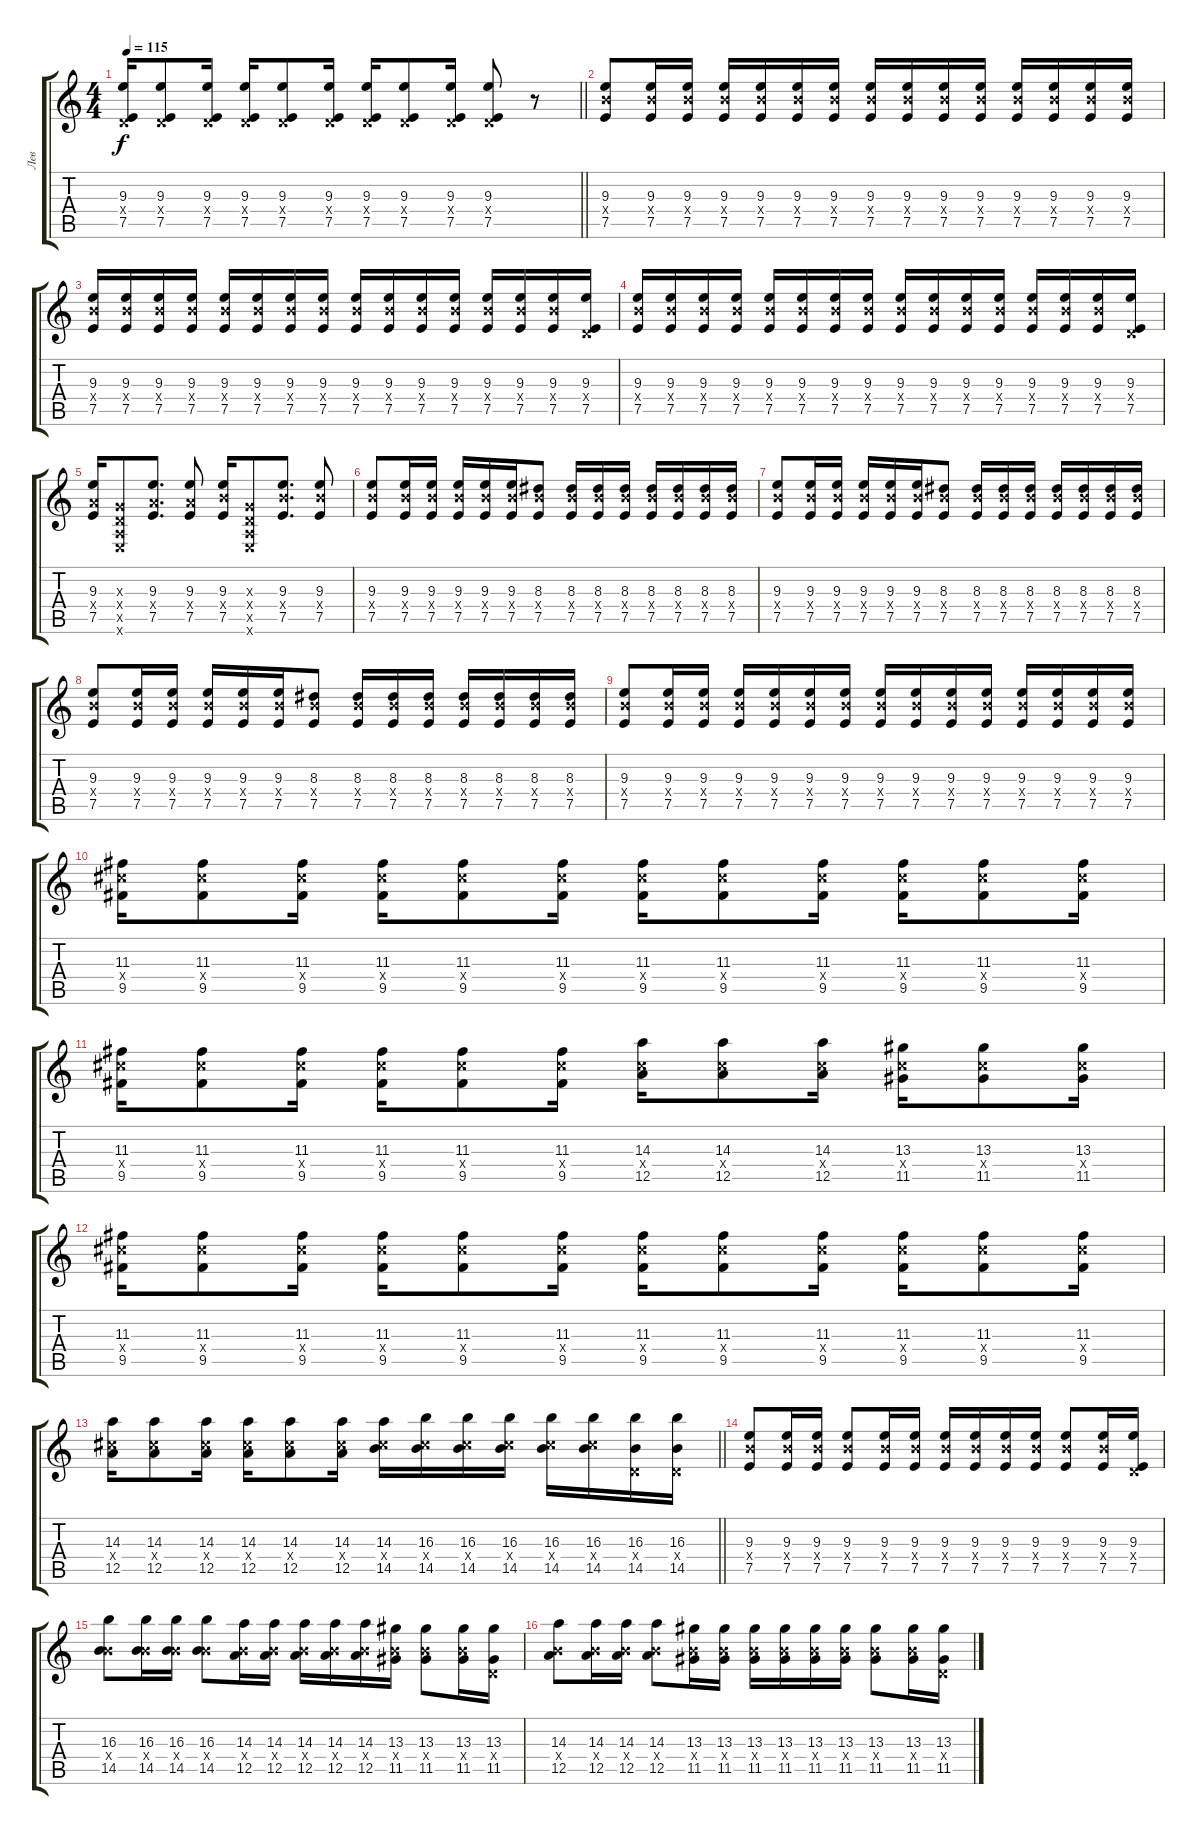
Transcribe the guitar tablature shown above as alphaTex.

\track ("Лев" "Лев") {instrument overdrivenguitar}
\staff {score tabs}
\tuning (E4 B3 G3 D3 A2 E2) {hide}
\ts (4 4)
\tempo 115
\clef g2
\barLineRight lightlight
\ks c
(9.3 0.4{x} 7.5).16{dy f} (9.3 0.4{x} 7.5).8 (9.3 0.4{x} 7.5).16 (9.3 0.4{x} 7.5).16 (9.3 0.4{x} 7.5).8 (9.3 0.4{x} 7.5).16 (9.3 0.4{x} 7.5).16 (9.3 0.4{x} 7.5).8 (9.3 0.4{x} 7.5).16 (9.3 0.4{x} 7.5).8 r.8 |
(9.3 9.4{x} 7.5).8 (9.3 9.4{x} 7.5).16 (9.3 9.4{x} 7.5).16 (9.3 9.4{x} 7.5).16 (9.3 9.4{x} 7.5).16 (9.3 9.4{x} 7.5).16 (9.3 9.4{x} 7.5).16 (9.3 9.4{x} 7.5).16 (9.3 9.4{x} 7.5).16 (9.3 9.4{x} 7.5).16 (9.3 9.4{x} 7.5).16 (9.3 9.4{x} 7.5).16 (9.3 9.4{x} 7.5).16 (9.3 9.4{x} 7.5).16 (9.3 9.4{x} 7.5).16 |
(9.3 9.4{x} 7.5).16 (9.3 9.4{x} 7.5).16 (9.3 9.4{x} 7.5).16 (9.3 9.4{x} 7.5).16 (9.3 9.4{x} 7.5).16 (9.3 9.4{x} 7.5).16 (9.3 9.4{x} 7.5).16 (9.3 9.4{x} 7.5).16 (9.3 9.4{x} 7.5).16 (9.3 9.4{x} 7.5).16 (9.3 9.4{x} 7.5).16 (9.3 9.4{x} 7.5).16 (9.3 9.4{x} 7.5).16 (9.3 9.4{x} 7.5).16 (9.3 9.4{x} 7.5).16 (9.3 0.4{x} 7.5).16 |
(9.3 9.4{x} 7.5).16 (9.3 9.4{x} 7.5).16 (9.3 9.4{x} 7.5).16 (9.3 9.4{x} 7.5).16 (9.3 9.4{x} 7.5).16 (9.3 9.4{x} 7.5).16 (9.3 9.4{x} 7.5).16 (9.3 9.4{x} 7.5).16 (9.3 9.4{x} 7.5).16 (9.3 9.4{x} 7.5).16 (9.3 9.4{x} 7.5).16 (9.3 9.4{x} 7.5).16 (9.3 9.4{x} 7.5).16 (9.3 9.4{x} 7.5).16 (9.3 9.4{x} 7.5).16 (9.3 0.4{x} 7.5).16 |
(9.3 7.4{x} 7.5).16 (0.3{x} 0.4{x} 0.5{x} 0.6{x}).8 (9.3 7.4{x} 7.5).8{d} (9.3 7.4{x} 7.5).8 (9.3 9.4{x} 7.5).16 (0.3{x} 0.4{x} 0.5{x} 0.6{x}).8 (9.3 9.4{x} 7.5).8{d} (9.3 9.4{x} 7.5).8 |
(9.3 9.4{x} 7.5).8 (9.3 9.4{x} 7.5).16 (9.3 9.4{x} 7.5).16 (9.3 9.4{x} 7.5).16 (9.3 9.4{x} 7.5).16 (9.3 9.4{x} 7.5).16 (8.3 9.4{x} 7.5).8 (8.3 9.4{x} 7.5).16 (8.3 9.4{x} 7.5).16 (8.3 9.4{x} 7.5).16 (8.3 9.4{x} 7.5).16 (8.3 9.4{x} 7.5).16 (8.3 9.4{x} 7.5).16 (8.3 9.4{x} 7.5).16 |
(9.3 9.4{x} 7.5).8 (9.3 9.4{x} 7.5).16 (9.3 9.4{x} 7.5).16 (9.3 9.4{x} 7.5).16 (9.3 9.4{x} 7.5).16 (9.3 9.4{x} 7.5).16 (8.3 9.4{x} 7.5).8 (8.3 9.4{x} 7.5).16 (8.3 9.4{x} 7.5).16 (8.3 9.4{x} 7.5).16 (8.3 9.4{x} 7.5).16 (8.3 9.4{x} 7.5).16 (8.3 9.4{x} 7.5).16 (8.3 9.4{x} 7.5).16 |
(9.3 9.4{x} 7.5).8 (9.3 9.4{x} 7.5).16 (9.3 9.4{x} 7.5).16 (9.3 9.4{x} 7.5).16 (9.3 9.4{x} 7.5).16 (9.3 9.4{x} 7.5).16 (8.3 9.4{x} 7.5).8 (8.3 9.4{x} 7.5).16 (8.3 9.4{x} 7.5).16 (8.3 9.4{x} 7.5).16 (8.3 9.4{x} 7.5).16 (8.3 9.4{x} 7.5).16 (8.3 9.4{x} 7.5).16 (8.3 9.4{x} 7.5).16 |
(9.3 9.4{x} 7.5).8 (9.3 9.4{x} 7.5).16 (9.3 9.4{x} 7.5).16 (9.3 9.4{x} 7.5).16 (9.3 9.4{x} 7.5).16 (9.3 9.4{x} 7.5).16 (9.3 9.4{x} 7.5).16 (9.3 9.4{x} 7.5).16 (9.3 9.4{x} 7.5).16 (9.3 9.4{x} 7.5).16 (9.3 9.4{x} 7.5).16 (9.3 9.4{x} 7.5).16 (9.3 9.4{x} 7.5).16 (9.3 9.4{x} 7.5).16 (9.3 9.4{x} 7.5).16 |
(11.3 11.4{x} 9.5).16 (11.3 11.4{x} 9.5).8 (11.3 11.4{x} 9.5).16 (11.3 11.4{x} 9.5).16 (11.3 11.4{x} 9.5).8 (11.3 11.4{x} 9.5).16 (11.3 11.4{x} 9.5).16 (11.3 11.4{x} 9.5).8 (11.3 11.4{x} 9.5).16 (11.3 11.4{x} 9.5).16 (11.3 11.4{x} 9.5).8 (11.3 11.4{x} 9.5).16 |
(11.3 11.4{x} 9.5).16 (11.3 11.4{x} 9.5).8 (11.3 11.4{x} 9.5).16 (11.3 11.4{x} 9.5).16 (11.3 11.4{x} 9.5).8 (11.3 11.4{x} 9.5).16 (14.3 11.4{x} 12.5).16 (14.3 11.4{x} 12.5).8 (14.3 11.4{x} 12.5).16 (13.3 11.4{x} 11.5).16 (13.3 11.4{x} 11.5).8 (13.3 11.4{x} 11.5).16 |
(11.3 11.4{x} 9.5).16 (11.3 11.4{x} 9.5).8 (11.3 11.4{x} 9.5).16 (11.3 11.4{x} 9.5).16 (11.3 11.4{x} 9.5).8 (11.3 11.4{x} 9.5).16 (11.3 11.4{x} 9.5).16 (11.3 11.4{x} 9.5).8 (11.3 11.4{x} 9.5).16 (11.3 11.4{x} 9.5).16 (11.3 11.4{x} 9.5).8 (11.3 11.4{x} 9.5).16 |
\barLineRight lightlight
(14.3 11.4{x} 12.5).16 (14.3 11.4{x} 12.5).8 (14.3 11.4{x} 12.5).16 (14.3 11.4{x} 12.5).16 (14.3 11.4{x} 12.5).8 (14.3 11.4{x} 12.5).16 (14.3 11.4{x} 14.5).16 (16.3 11.4{x} 14.5).16 (16.3 11.4{x} 14.5).16 (16.3 11.4{x} 14.5).16 (16.3 11.4{x} 14.5).16 (16.3 11.4{x} 14.5).16 (16.3 0.4{x} 14.5).16 (16.3 0.4{x} 14.5).16 |
(9.3 9.4{x} 7.5).8 (9.3 9.4{x} 7.5).16 (9.3 9.4{x} 7.5).16 (9.3 9.4{x} 7.5).8 (9.3 9.4{x} 7.5).16 (9.3 9.4{x} 7.5).16 (9.3 9.4{x} 7.5).16 (9.3 9.4{x} 7.5).16 (9.3 9.4{x} 7.5).16 (9.3 9.4{x} 7.5).16 (9.3 9.4{x} 7.5).8 (9.3 9.4{x} 7.5).16 (9.3 0.4{x} 7.5).16 |
(16.3 9.4{x} 14.5).8 (16.3 9.4{x} 14.5).16 (16.3 9.4{x} 14.5).16 (16.3 9.4{x} 14.5).8 (14.3 9.4{x} 12.5).16 (14.3 9.4{x} 12.5).16 (14.3 9.4{x} 12.5).16 (14.3 9.4{x} 12.5).16 (14.3 9.4{x} 12.5).16 (13.3 9.4{x} 11.5).16 (13.3 9.4{x} 11.5).8 (13.3 9.4{x} 11.5).16 (13.3 0.4{x} 11.5).16 |
(14.3 9.4{x} 12.5).8 (14.3 9.4{x} 12.5).16 (14.3 9.4{x} 12.5).16 (14.3 9.4{x} 12.5).8 (13.3 9.4{x} 11.5).16 (13.3 9.4{x} 11.5).16 (13.3 9.4{x} 11.5).16 (13.3 9.4{x} 11.5).16 (13.3 9.4{x} 11.5).16 (13.3 9.4{x} 11.5).16 (13.3 9.4{x} 11.5).8 (13.3 9.4{x} 11.5).16 (13.3 0.4{x} 11.5).16
